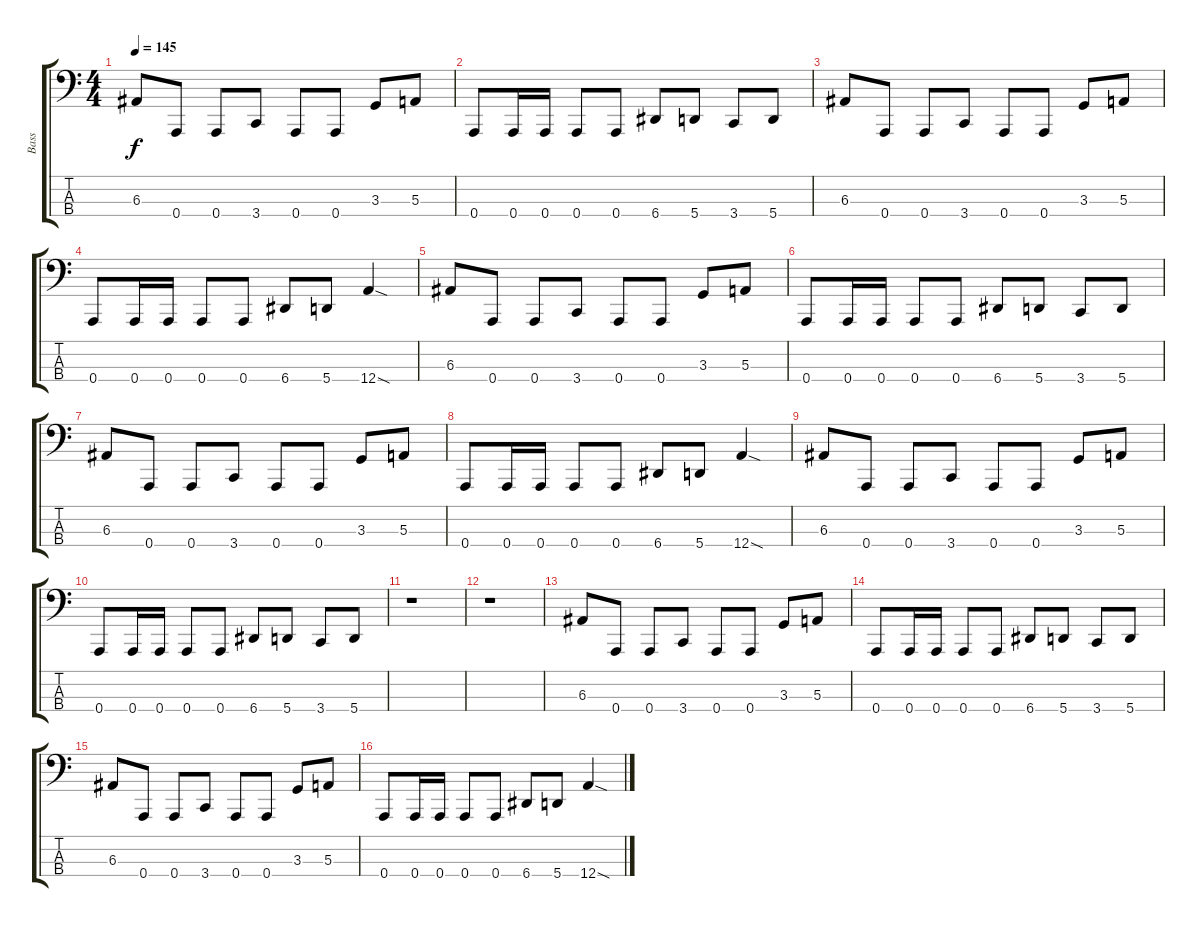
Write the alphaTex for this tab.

\track ("Bass" "Bass") {instrument electricbasspick}
\staff {score tabs}
\tuning (D2 A1 E1 A0) {hide}
\ts (4 4)
\tempo 145
\clef f4
\ks c
6.3.8{dy f} 0.4.8 0.4.8 3.4.8 0.4.8 0.4.8 3.3.8 5.3.8 |
0.4.8 0.4.16 0.4.16 0.4.8 0.4.8 6.4.8 5.4.8 3.4.8 5.4.8 |
6.3.8 0.4.8 0.4.8 3.4.8 0.4.8 0.4.8 3.3.8 5.3.8 |
0.4.8 0.4.16 0.4.16 0.4.8 0.4.8 6.4.8 5.4.8 12.4{sod}.4 |
6.3.8 0.4.8 0.4.8 3.4.8 0.4.8 0.4.8 3.3.8 5.3.8 |
0.4.8 0.4.16 0.4.16 0.4.8 0.4.8 6.4.8 5.4.8 3.4.8 5.4.8 |
6.3.8 0.4.8 0.4.8 3.4.8 0.4.8 0.4.8 3.3.8 5.3.8 |
0.4.8 0.4.16 0.4.16 0.4.8 0.4.8 6.4.8 5.4.8 12.4{sod}.4 |
6.3.8 0.4.8 0.4.8 3.4.8 0.4.8 0.4.8 3.3.8 5.3.8 |
0.4.8 0.4.16 0.4.16 0.4.8 0.4.8 6.4.8 5.4.8 3.4.8 5.4.8 |
r.1 |
r.1 |
6.3.8 0.4.8 0.4.8 3.4.8 0.4.8 0.4.8 3.3.8 5.3.8 |
0.4.8 0.4.16 0.4.16 0.4.8 0.4.8 6.4.8 5.4.8 3.4.8 5.4.8 |
6.3.8 0.4.8 0.4.8 3.4.8 0.4.8 0.4.8 3.3.8 5.3.8 |
0.4.8 0.4.16 0.4.16 0.4.8 0.4.8 6.4.8 5.4.8 12.4{sod}.4
